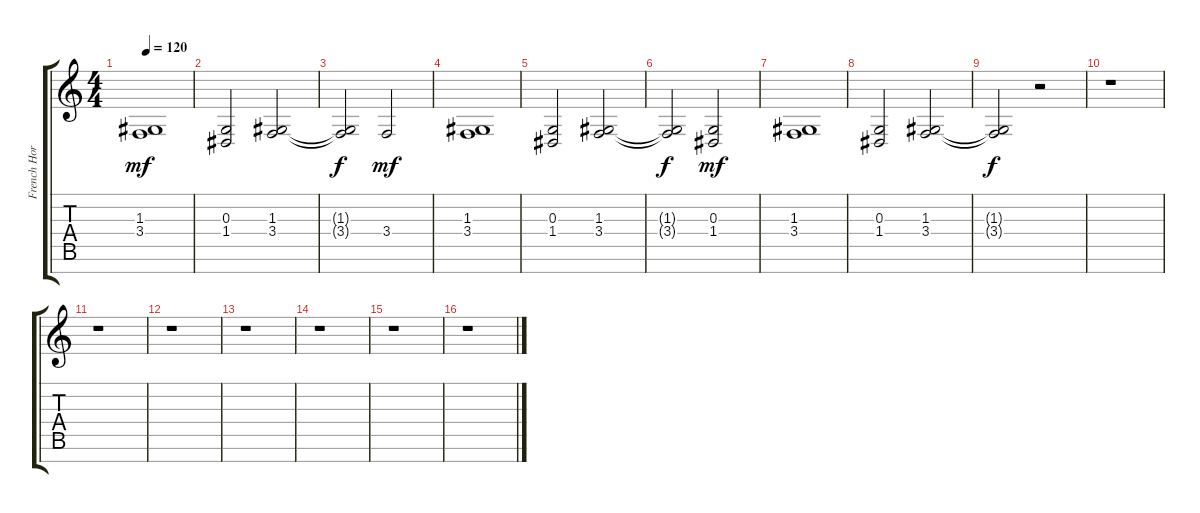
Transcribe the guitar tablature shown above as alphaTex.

\track ("French Horns" "French Hor") {instrument frenchhorn}
\staff {score tabs}
\tuning (E4 B3 G3 D3 A2 E2 B1) {hide}
\ts (4 4)
\tempo 120
\clef g2
\ks c
(1.3 3.4).1{dy mf} |
(0.3 1.4).2 (1.3 3.4).2 |
(1.3{t} 3.4{t}).2{dy f} 3.4.2{dy mf} |
(1.3 3.4).1 |
(0.3 1.4).2 (1.3 3.4).2 |
(1.3{t} 3.4{t}).2{dy f} (0.3 1.4).2{dy mf} |
(1.3 3.4).1 |
(0.3 1.4).2 (1.3 3.4).2 |
(1.3{t} 3.4{t}).2{dy f} r.2 |
r.1 |
r.1 |
r.1 |
r.1 |
r.1 |
r.1 |
r.1
